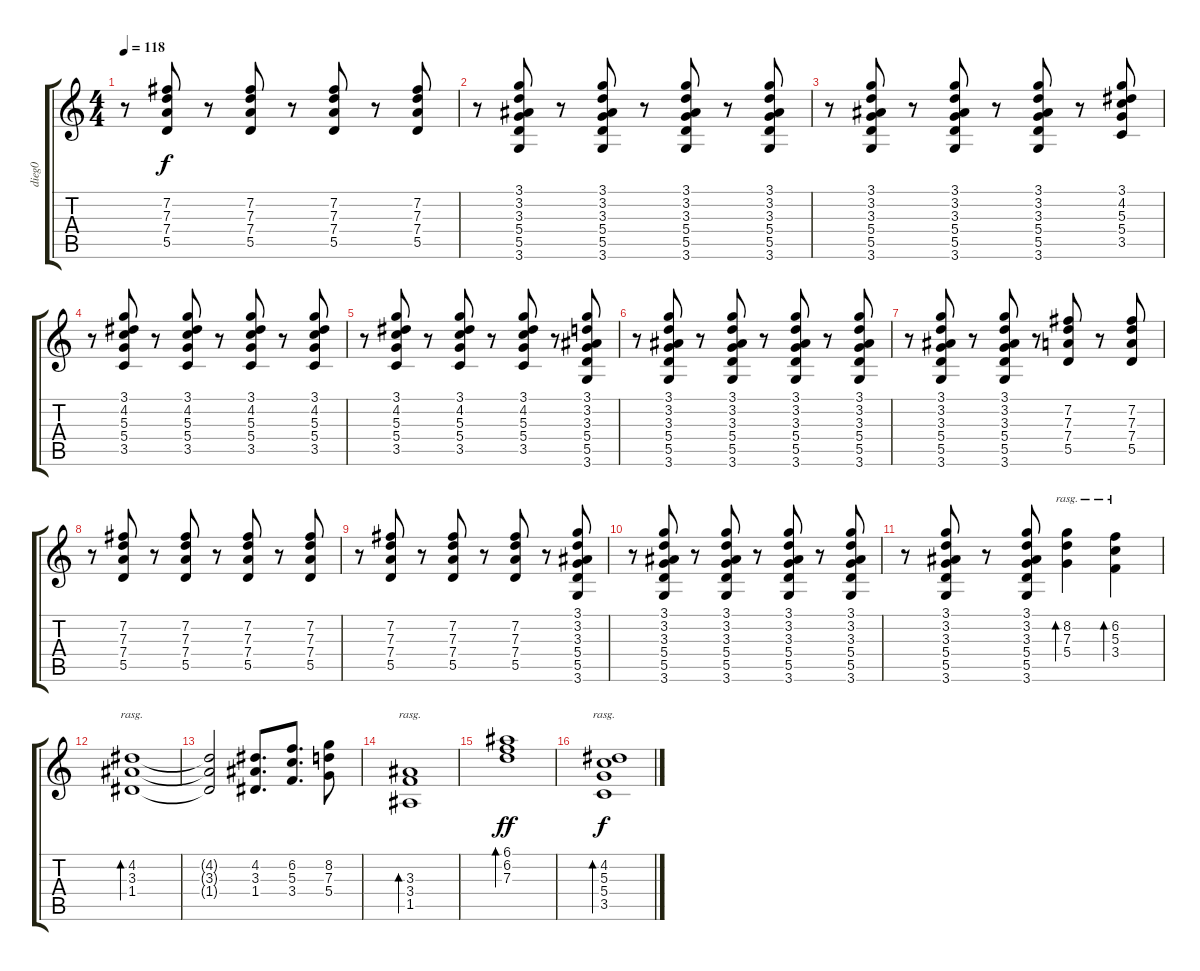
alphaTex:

\track ("dieg0" "dieg0") {instrument electricguitarclean}
\staff {score tabs}
\tuning (E4 B3 G3 D3 A2 E2) {hide}
\ts (4 4)
\tempo 118
\clef g2
\ks c
r.8{dy f} (7.2 7.3 7.4 5.5).8 r.8 (7.2 7.3 7.4 5.5).8 r.8 (7.2 7.3 7.4 5.5).8 r.8 (7.2 7.3 7.4 5.5).8 |
r.8 (3.1 3.2 3.3 5.4 5.5 3.6).8 r.8 (3.1 3.2 3.3 5.4 5.5 3.6).8 r.8 (3.1 3.2 3.3 5.4 5.5 3.6).8 r.8 (3.1 3.2 3.3 5.4 5.5 3.6).8 |
r.8 (3.1 3.2 3.3 5.4 5.5 3.6).8 r.8 (3.1 3.2 3.3 5.4 5.5 3.6).8 r.8 (3.1 3.2 3.3 5.4 5.5 3.6).8 r.8 (3.1 4.2 5.3 5.4 3.5).8 |
r.8 (3.1 4.2 5.3 5.4 3.5).8 r.8 (3.1 4.2 5.3 5.4 3.5).8 r.8 (3.1 4.2 5.3 5.4 3.5).8 r.8 (3.1 4.2 5.3 5.4 3.5).8 |
r.8 (3.1 4.2 5.3 5.4 3.5).8 r.8 (3.1 4.2 5.3 5.4 3.5).8 r.8 (3.1 4.2 5.3 5.4 3.5).8 r.8 (3.1 3.2 3.3 5.4 5.5 3.6).8 |
r.8 (3.1 3.2 3.3 5.4 5.5 3.6).8 r.8 (3.1 3.2 3.3 5.4 5.5 3.6).8 r.8 (3.1 3.2 3.3 5.4 5.5 3.6).8 r.8 (3.1 3.2 3.3 5.4 5.5 3.6).8 |
r.8 (3.1 3.2 3.3 5.4 5.5 3.6).8 r.8 (3.1 3.2 3.3 5.4 5.5 3.6).8 r.8 (7.2 7.3 7.4 5.5).8 r.8 (7.2 7.3 7.4 5.5).8 |
r.8 (7.2 7.3 7.4 5.5).8 r.8 (7.2 7.3 7.4 5.5).8 r.8 (7.2 7.3 7.4 5.5).8 r.8 (7.2 7.3 7.4 5.5).8 |
r.8 (7.2 7.3 7.4 5.5).8 r.8 (7.2 7.3 7.4 5.5).8 r.8 (7.2 7.3 7.4 5.5).8 r.8 (3.1 3.2 3.3 5.4 5.5 3.6).8 |
r.8 (3.1 3.2 3.3 5.4 5.5 3.6).8 r.8 (3.1 3.2 3.3 5.4 5.5 3.6).8 r.8 (3.1 3.2 3.3 5.4 5.5 3.6).8 r.8 (3.1 3.2 3.3 5.4 5.5 3.6).8 |
r.8 (3.1 3.2 3.3 5.4 5.5 3.6).8 r.8 (3.1 3.2 3.3 5.4 5.5 3.6).8 (8.2 7.3 5.4).4{bd 240 rasg ii} (6.2 5.3 3.4).4{bd 240 rasg ii} |
(4.2 3.3 1.4).1{bd 240 rasg ii} |
(4.2{t} 3.3{t} 1.4{t}).2 (4.2 3.3 1.4).8{d} (6.2 5.3 3.4).8{d} (8.2 7.3 5.4).8 |
(3.3 3.4 1.5).1{bd 240 rasg ii} |
(6.1 6.2 7.3).1{bd 480 dy ff} |
(4.2 5.3 5.4 3.5).1{bd 240 rasg ii dy f}
